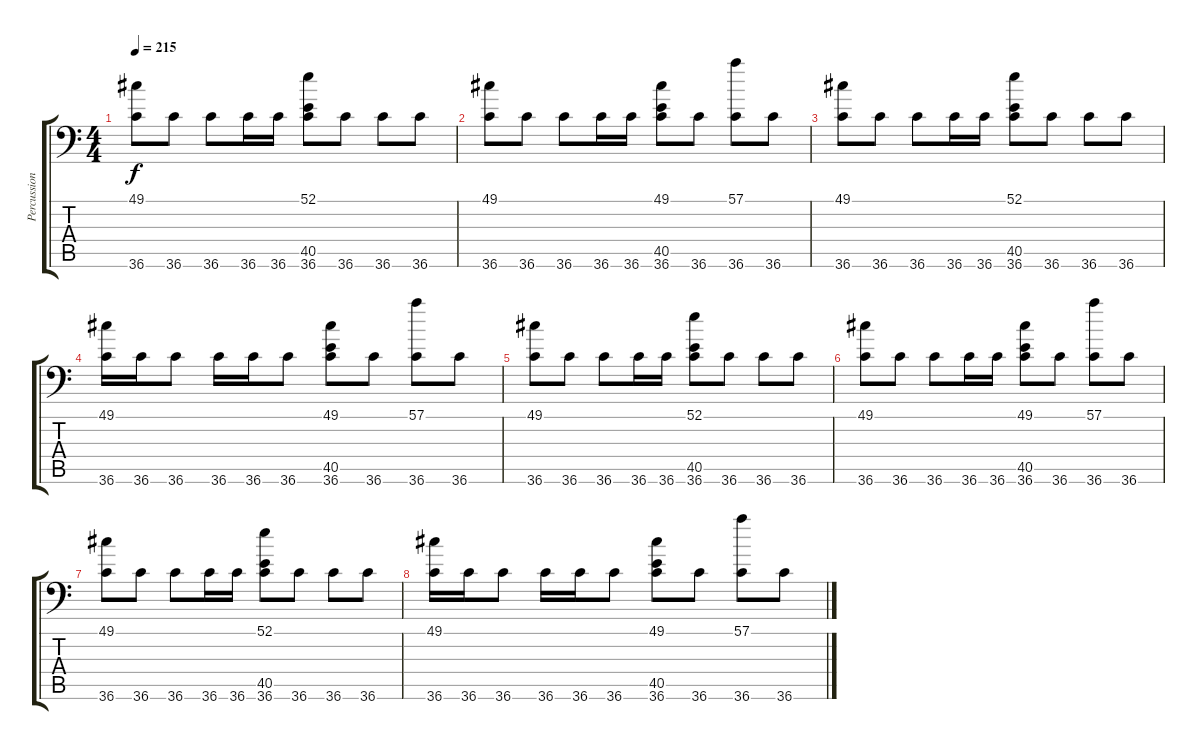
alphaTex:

\track ("Percussion" "Percussion") {instrument acousticgrandpiano}
\staff {score tabs}
\tuning (C-1 C-1 C-1 C-1 C-1 C-1) {hide}
\ts (4 4)
\tempo 215
\clef f4
\ks c
(49.1 36.6).8{dy f} 36.6.8 36.6.8 36.6.16 36.6.16 (52.1 40.5 36.6).8 36.6.8 36.6.8 36.6.8 |
(49.1 36.6).8 36.6.8 36.6.8 36.6.16 36.6.16 (49.1 40.5 36.6).8 36.6.8 (57.1 36.6).8 36.6.8 |
(49.1 36.6).8 36.6.8 36.6.8 36.6.16 36.6.16 (52.1 40.5 36.6).8 36.6.8 36.6.8 36.6.8 |
(49.1 36.6).16 36.6.16 36.6.8 36.6.16 36.6.16 36.6.8 (49.1 40.5 36.6).8 36.6.8 (57.1 36.6).8 36.6.8 |
(49.1 36.6).8 36.6.8 36.6.8 36.6.16 36.6.16 (52.1 40.5 36.6).8 36.6.8 36.6.8 36.6.8 |
(49.1 36.6).8 36.6.8 36.6.8 36.6.16 36.6.16 (49.1 40.5 36.6).8 36.6.8 (57.1 36.6).8 36.6.8 |
(49.1 36.6).8 36.6.8 36.6.8 36.6.16 36.6.16 (52.1 40.5 36.6).8 36.6.8 36.6.8 36.6.8 |
(49.1 36.6).16 36.6.16 36.6.8 36.6.16 36.6.16 36.6.8 (49.1 40.5 36.6).8 36.6.8 (57.1 36.6).8 36.6.8
